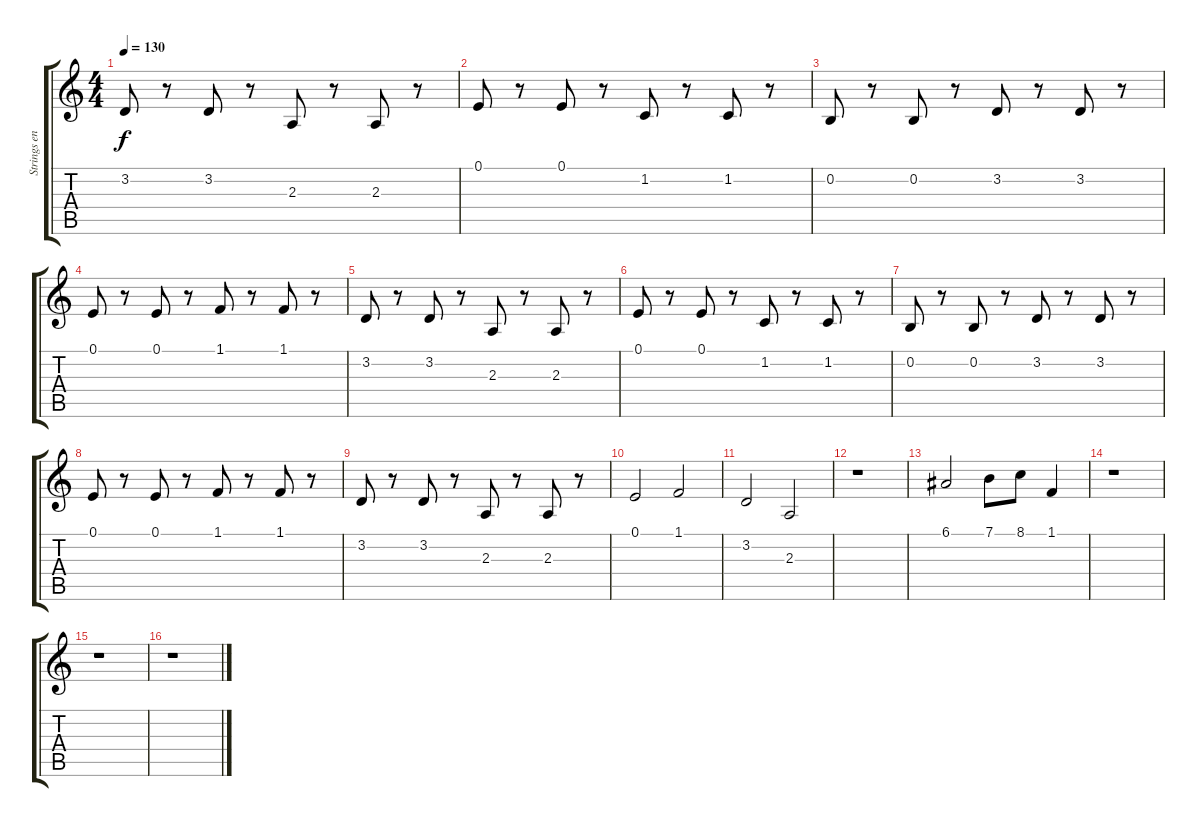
\track ("Strings ensemble I" "Strings en") {instrument stringensemble1}
\staff {score tabs}
\tuning (E4 B3 G3 D3 A2 E2) {hide}
\ts (4 4)
\tempo 130
\clef g2
\ks c
3.2.8{dy f} r.8 3.2.8 r.8 2.3.8 r.8 2.3.8 r.8 |
0.1.8 r.8 0.1.8 r.8 1.2.8 r.8 1.2.8 r.8 |
0.2.8 r.8 0.2.8 r.8 3.2.8 r.8 3.2.8 r.8 |
0.1.8 r.8 0.1.8 r.8 1.1.8 r.8 1.1.8 r.8 |
3.2.8 r.8 3.2.8 r.8 2.3.8 r.8 2.3.8 r.8 |
0.1.8 r.8 0.1.8 r.8 1.2.8 r.8 1.2.8 r.8 |
0.2.8 r.8 0.2.8 r.8 3.2.8 r.8 3.2.8 r.8 |
0.1.8 r.8 0.1.8 r.8 1.1.8 r.8 1.1.8 r.8 |
3.2.8 r.8 3.2.8 r.8 2.3.8 r.8 2.3.8 r.8 |
0.1.2 1.1.2 |
3.2.2 2.3.2 |
r.1 |
6.1.2 7.1.8 8.1.8 1.1.4 |
r.1 |
r.1 |
r.1
